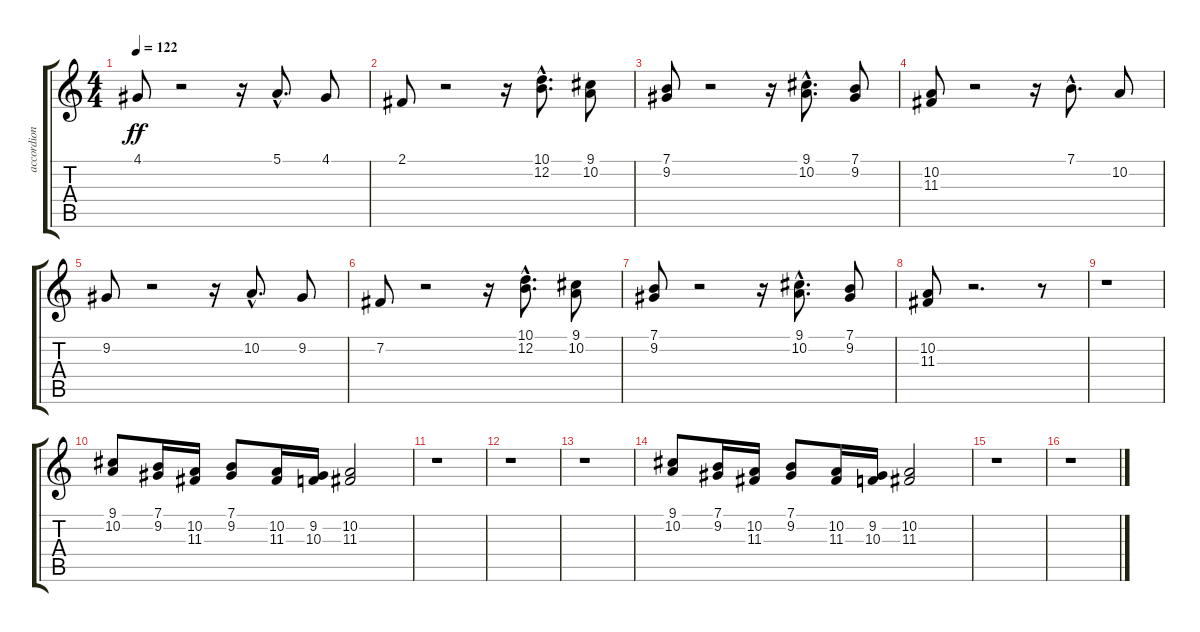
\track ("accordion" "accordion") {instrument accordion}
\staff {score tabs}
\tuning (E4 B3 G3 D3 A2 E2) {hide}
\ts (4 4)
\tempo 122
\clef g2
\ks c
4.1.8{dy ff} r.2 r.16 5.1{hac}.8{d} 4.1.8 |
2.1.8 r.2 r.16 (10.1{hac} 12.2{hac}).8{d} (9.1 10.2).8 |
(7.1 9.2).8 r.2 r.16 (9.1{hac} 10.2{hac}).8{d} (7.1 9.2).8 |
(10.2 11.3).8 r.2 r.16 7.1{hac}.8{d} 10.2.8 |
9.2.8 r.2 r.16 10.2{hac}.8{d} 9.2.8 |
7.2.8 r.2 r.16 (10.1{hac} 12.2{hac}).8{d} (9.1 10.2).8 |
(7.1 9.2).8 r.2 r.16 (9.1{hac} 10.2{hac}).8{d} (7.1 9.2).8 |
(10.2 11.3).8 r.2{d} r.8 |
r.1 |
(9.1 10.2).8 (7.1 9.2).16 (10.2 11.3).16 (7.1 9.2).8 (10.2 11.3).16 (9.2 10.3).16 (10.2 11.3).2 |
r.1 |
r.1 |
r.1 |
(9.1 10.2).8 (7.1 9.2).16 (10.2 11.3).16 (7.1 9.2).8 (10.2 11.3).16 (9.2 10.3).16 (10.2 11.3).2 |
r.1 |
r.1
